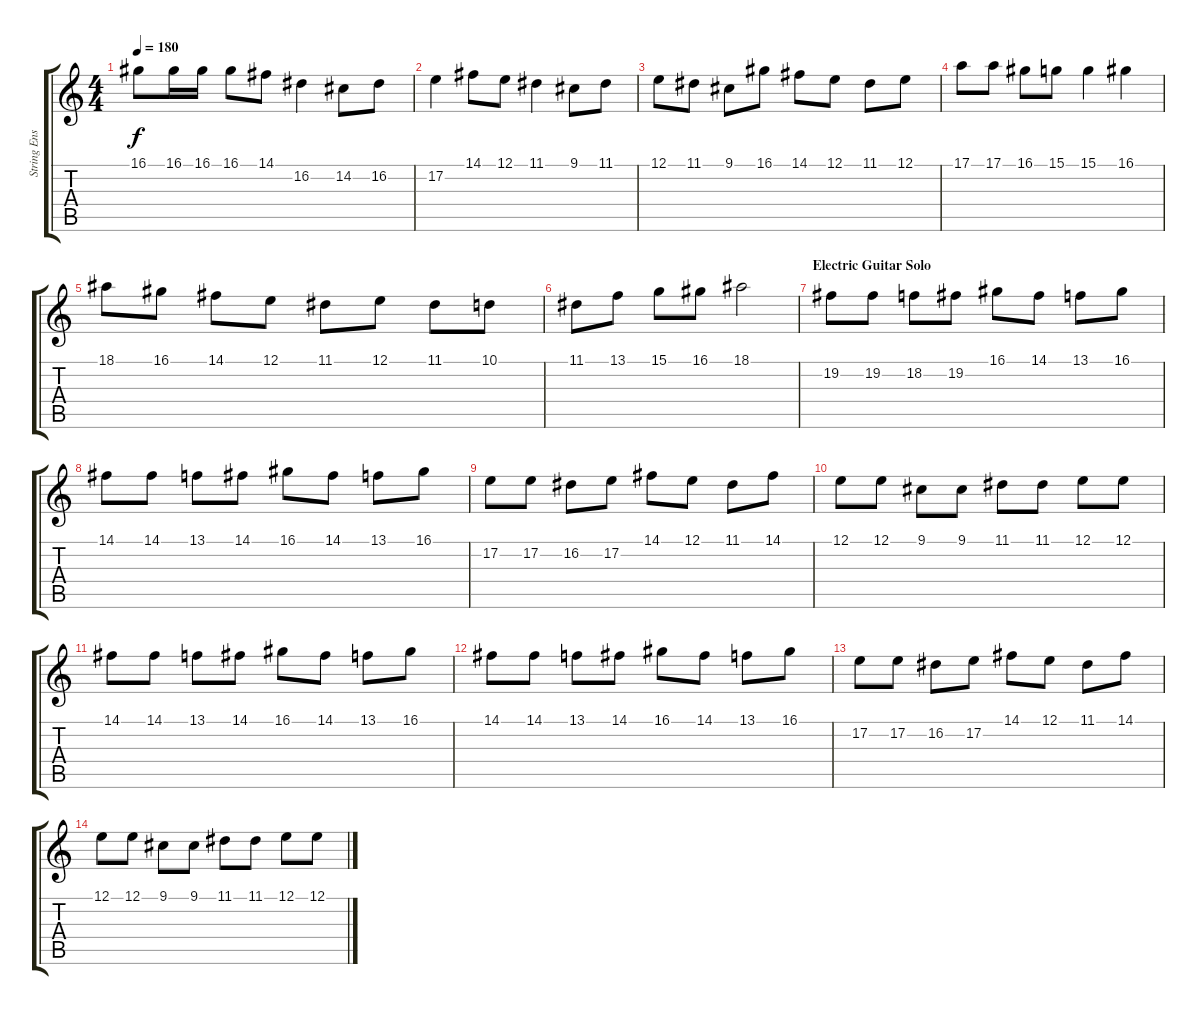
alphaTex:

\track ("String Ensemble 1" "String Ens") {instrument stringensemble1}
\staff {score tabs}
\tuning (E4 B3 G3 D3 A2 E2) {hide}
\ts (4 4)
\tempo 180
\clef g2
\ks c
16.1.8{dy f} 16.1.16 16.1.16 16.1.8 14.1.8 16.2.4 14.2.8 16.2.8 |
17.2.4 14.1.8 12.1.8 11.1.4 9.1.8 11.1.8 |
12.1.8{volume 15} 11.1.8 9.1.8 16.1.8 14.1.8 12.1.8 11.1.8 12.1.8 |
17.1.8 17.1.8 16.1.8 15.1.8 15.1.4 16.1.4 |
18.1.8 16.1.8 14.1.8 12.1.8 11.1.8 12.1.8 11.1.8 10.1.8 |
11.1.8 13.1.8 15.1.8 16.1.8 18.1.2 |
\section ("" "Electric Guitar Solo")
19.2.8{volume 14} 19.2.8 18.2.8 19.2.8 16.1.8 14.1.8 13.1.8 16.1.8 |
14.1.8 14.1.8 13.1.8 14.1.8 16.1.8 14.1.8 13.1.8 16.1.8 |
17.2.8 17.2.8 16.2.8 17.2.8 14.1.8 12.1.8 11.1.8 14.1.8 |
12.1.8 12.1.8 9.1.8 9.1.8 11.1.8 11.1.8 12.1.8 12.1.8 |
14.1.8 14.1.8 13.1.8 14.1.8 16.1.8 14.1.8 13.1.8 16.1.8 |
14.1.8 14.1.8 13.1.8 14.1.8 16.1.8 14.1.8 13.1.8 16.1.8 |
17.2.8 17.2.8 16.2.8 17.2.8 14.1.8 12.1.8 11.1.8 14.1.8 |
12.1.8 12.1.8 9.1.8 9.1.8 11.1.8 11.1.8 12.1.8 12.1.8
